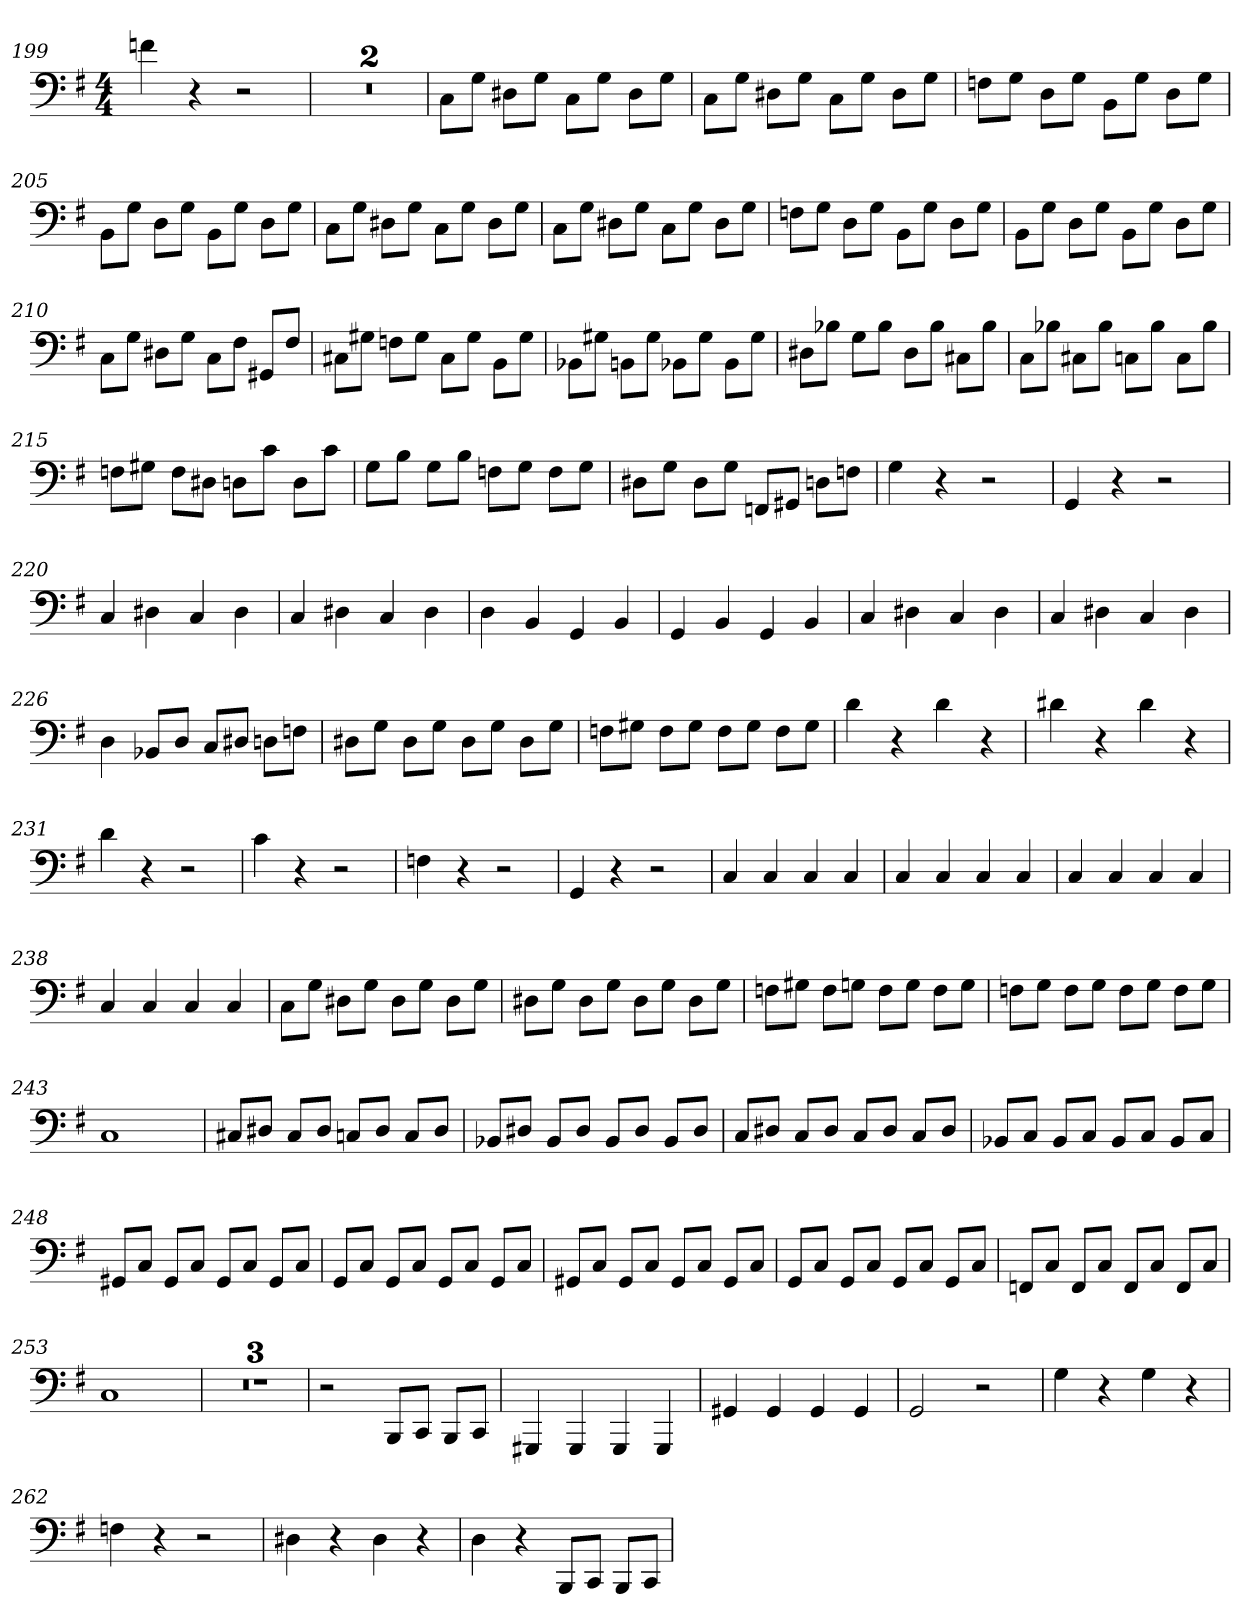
**kern
*part1
*staff1
*clefF4
*k[f#]
*G:
*M4/4
=199
4fn
4r
2r
=200
1r
=201
1r
=202
8C\L
8G\J
8D#X\L
8G\J
8C\L
8G\J
8D#\L
8G\J
=203
8C\L
8G\J
8D#X\L
8G\J
8C\L
8G\J
8D#\L
8G\J
=204
8Fn\L
8G\J
8D\L
8G\J
8BB\L
8G\J
8D\L
8G\J
=205
8BB\L
8G\J
8D\L
8G\J
8BB\L
8G\J
8D\L
8G\J
=206
8C\L
8G\J
8D#X\L
8G\J
8C\L
8G\J
8D#\L
8G\J
=207
8C\L
8G\J
8D#X\L
8G\J
8C\L
8G\J
8D#\L
8G\J
=208
8Fn\L
8G\J
8D\L
8G\J
8BB\L
8G\J
8D\L
8G\J
=209
8BB\L
8G\J
8D\L
8G\J
8BB\L
8G\J
8D\L
8G\J
=210
8C\L
8G\J
8D#X\L
8G\J
8C\L
8F#\J
8GG#X/L
8F#/J
=211
8C#X\L
8G#X\J
8Fn\L
8G#\J
8C#\L
8G#\J
8BB\L
8G#\J
=212
8BB-X\L
8G#X\J
8BBn\L
8G#\J
8BB-X\L
8G#\J
8BB-\L
8G#\J
=213
8D#X\L
8B-X\J
8G\L
8B-\J
8D#\L
8B-\J
8C#X\L
8B-\J
=214
8C\L
8B-X\J
8C#X\L
8B-\J
8Cn\L
8B-\J
8C\L
8B-\J
=215
8Fn\L
8G#X\J
8F\L
8D#X\J
8Dn\L
8c\J
8D\L
8c\J
=216
8G\L
8B\J
8G\L
8B\J
8Fn\L
8G\J
8F\L
8G\J
=217
8D#X\L
8G\J
8D#\L
8G\J
8FFn/L
8GG#X/J
8Dn\L
8Fn\J
=218
4G
4r
2r
=219
4GG
4r
2r
=220
4C
4D#X
4C
4D#
=221
4C
4D#X
4C
4D#
=222
4D
4BB
4GG
4BB
=223
4GG
4BB
4GG
4BB
=224
4C
4D#X
4C
4D#
=225
4C
4D#X
4C
4D#
=226
4D
8BB-X/L
8D/J
8C/L
8D#X/J
8Dn\L
8Fn\J
=227
8D#X\L
8G\J
8D#\L
8G\J
8D#\L
8G\J
8D#\L
8G\J
=228
8Fn\L
8G#X\J
8F\L
8G#\J
8F\L
8G#\J
8F\L
8G#\J
=229
4d
4r
4d
4r
=230
4d#X
4r
4d#
4r
=231
4d
4r
2r
=232
4c
4r
2r
=233
4Fn
4r
2r
=234
4GG
4r
2r
=235
4C
4C
4C
4C
=236
4C
4C
4C
4C
=237
4C
4C
4C
4C
=238
4C
4C
4C
4C
=239
8C\L
8G\J
8D#X\L
8G\J
8D#\L
8G\J
8D#\L
8G\J
=240
8D#X\L
8G\J
8D#\L
8G\J
8D#\L
8G\J
8D#\L
8G\J
=241
8Fn\L
8G#X\J
8F\L
8Gn\J
8F\L
8G\J
8F\L
8G\J
=242
8Fn\L
8G\J
8F\L
8G\J
8F\L
8G\J
8F\L
8G\J
=243
1C
=244
8C#X/L
8D#X/J
8C#/L
8D#/J
8Cn/L
8D#/J
8C/L
8D#/J
=245
8BB-X/L
8D#X/J
8BB-/L
8D#/J
8BB-/L
8D#/J
8BB-/L
8D#/J
=246
8C/L
8D#X/J
8C/L
8D#/J
8C/L
8D#/J
8C/L
8D#/J
=247
8BB-X/L
8C/J
8BB-/L
8C/J
8BB-/L
8C/J
8BB-/L
8C/J
=248
8GG#X/L
8C/J
8GG#/L
8C/J
8GG#/L
8C/J
8GG#/L
8C/J
=249
8GG/L
8C/J
8GG/L
8C/J
8GG/L
8C/J
8GG/L
8C/J
=250
8GG#X/L
8C/J
8GG#/L
8C/J
8GG#/L
8C/J
8GG#/L
8C/J
=251
8GG/L
8C/J
8GG/L
8C/J
8GG/L
8C/J
8GG/L
8C/J
=252
8FFn/L
8C/J
8FF/L
8C/J
8FF/L
8C/J
8FF/L
8C/J
=253
1C
=254
1r
=255
1r
=256
1r
=257
2r
8BBB/L
8CC/J
8BBB/L
8CC/J
=258
4GGG#X
4GGG#
4GGG#
4GGG#
=259
4GG#X
4GG#
4GG#
4GG#
=260
2GG
2r
=261
4G
4r
4G
4r
=262
4Fn
4r
2r
=263
4D#X
4r
4D#
4r
=264
4D
4r
8BBB/L
8CC/J
8BBB/L
8CC/J
=
*-
